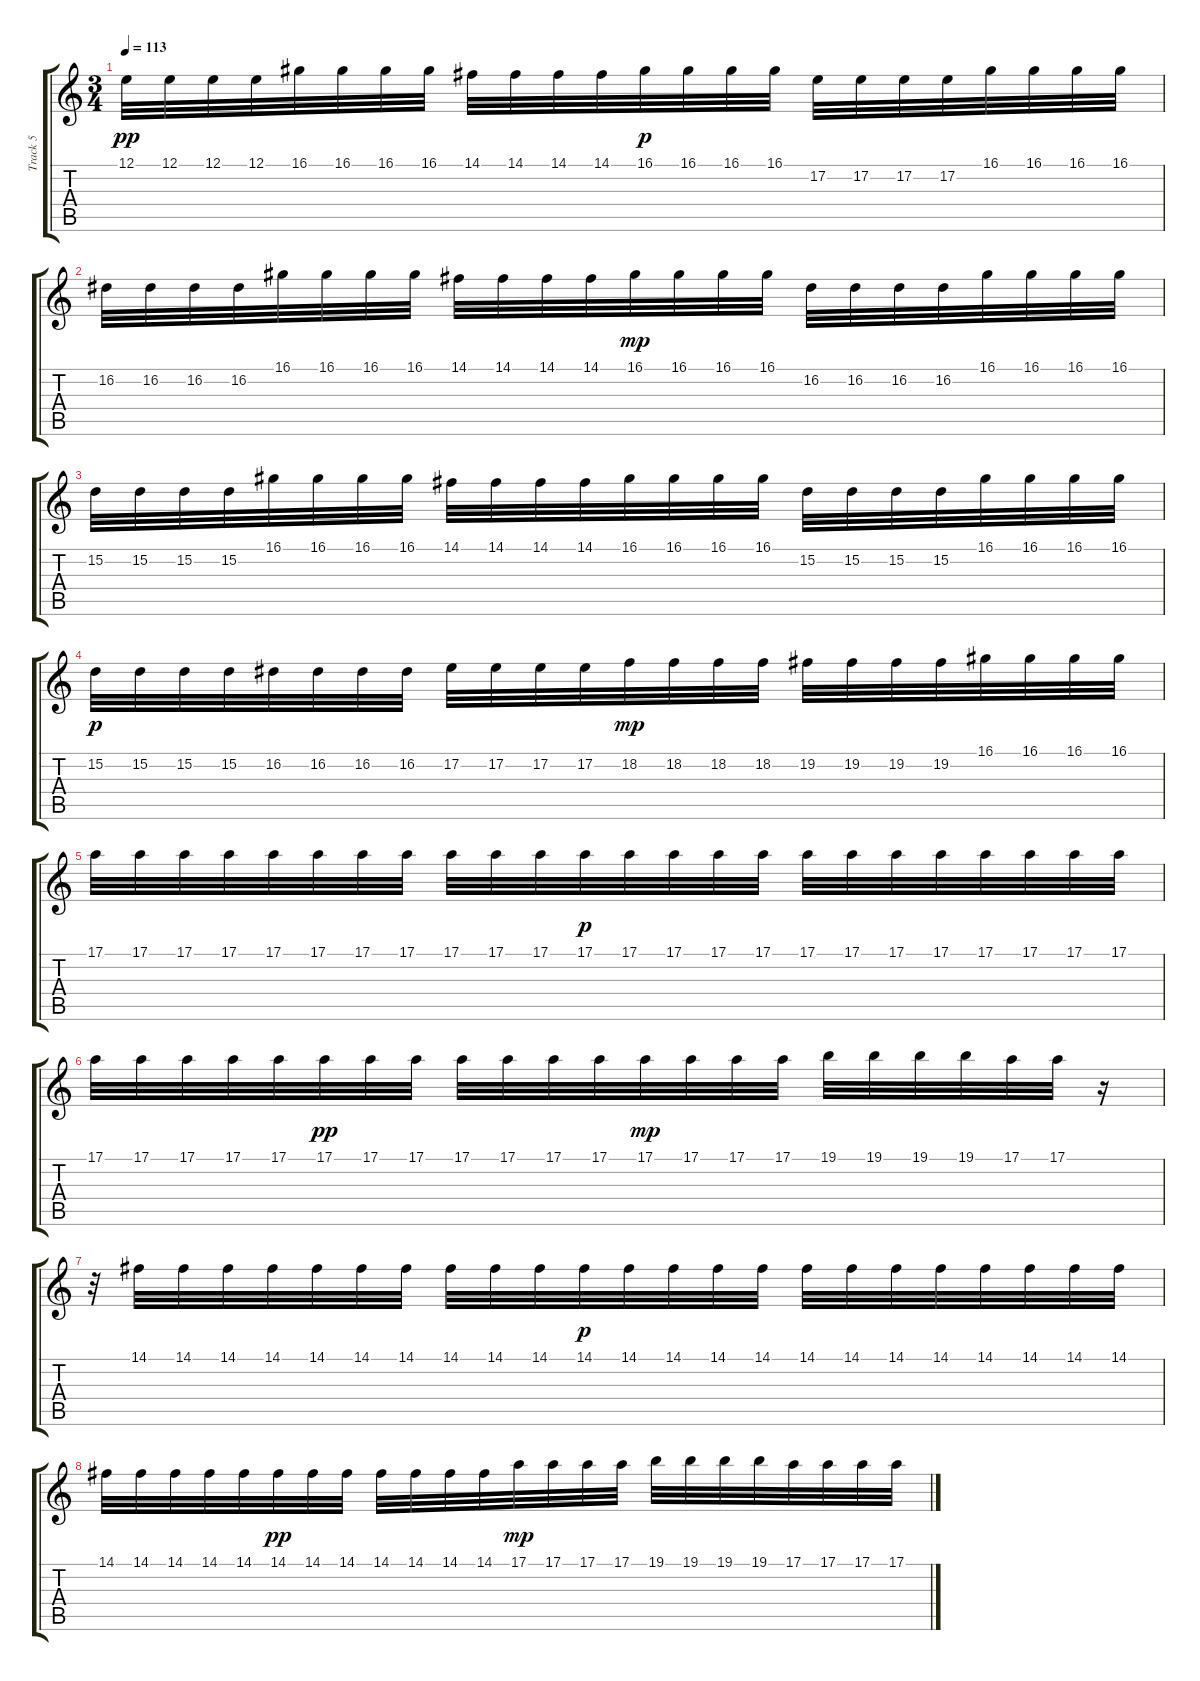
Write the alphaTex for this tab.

\track ("Track 5" "Track 5") {instrument fx4atmosphere}
\staff {score tabs}
\tuning (E4 B3 G3 D3 A2 E2) {hide}
\ts (3 4)
\tempo 113
\clef g2
\ks c
12.1.32{dy pp} 12.1.32 12.1.32 12.1.32 16.1.32 16.1.32 16.1.32 16.1.32 14.1.32 14.1.32 14.1.32 14.1.32 16.1.32{dy p} 16.1.32 16.1.32 16.1.32 17.2.32 17.2.32 17.2.32 17.2.32 16.1.32 16.1.32 16.1.32 16.1.32 |
16.2.32 16.2.32 16.2.32 16.2.32 16.1.32 16.1.32 16.1.32 16.1.32 14.1.32 14.1.32 14.1.32 14.1.32 16.1.32{dy mp} 16.1.32 16.1.32 16.1.32 16.2.32 16.2.32 16.2.32 16.2.32 16.1.32 16.1.32 16.1.32 16.1.32 |
15.2.32 15.2.32 15.2.32 15.2.32 16.1.32 16.1.32 16.1.32 16.1.32 14.1.32 14.1.32 14.1.32 14.1.32 16.1.32 16.1.32 16.1.32 16.1.32 15.2.32 15.2.32 15.2.32 15.2.32 16.1.32 16.1.32 16.1.32 16.1.32 |
15.2.32{dy p} 15.2.32 15.2.32 15.2.32 16.2.32 16.2.32 16.2.32 16.2.32 17.2.32 17.2.32 17.2.32 17.2.32 18.2.32{dy mp} 18.2.32 18.2.32 18.2.32 19.2.32 19.2.32 19.2.32 19.2.32 16.1.32 16.1.32 16.1.32 16.1.32 |
17.1.32 17.1.32 17.1.32 17.1.32 17.1.32 17.1.32 17.1.32 17.1.32 17.1.32 17.1.32 17.1.32 17.1.32{dy p} 17.1.32 17.1.32 17.1.32 17.1.32 17.1.32 17.1.32 17.1.32 17.1.32 17.1.32 17.1.32 17.1.32 17.1.32 |
17.1.32 17.1.32 17.1.32 17.1.32 17.1.32 17.1.32{dy pp} 17.1.32 17.1.32 17.1.32 17.1.32 17.1.32 17.1.32 17.1.32{dy mp} 17.1.32 17.1.32 17.1.32 19.1.32 19.1.32 19.1.32 19.1.32 17.1.32 17.1.32 r.16 |
r.32 14.1.32 14.1.32 14.1.32 14.1.32 14.1.32 14.1.32 14.1.32 14.1.32 14.1.32 14.1.32 14.1.32{dy p} 14.1.32 14.1.32 14.1.32 14.1.32 14.1.32 14.1.32 14.1.32 14.1.32 14.1.32 14.1.32 14.1.32 14.1.32 |
14.1.32 14.1.32 14.1.32 14.1.32 14.1.32 14.1.32{dy pp} 14.1.32 14.1.32 14.1.32 14.1.32 14.1.32 14.1.32 17.1.32{dy mp} 17.1.32 17.1.32 17.1.32 19.1.32 19.1.32 19.1.32 19.1.32 17.1.32 17.1.32 17.1.32 17.1.32
